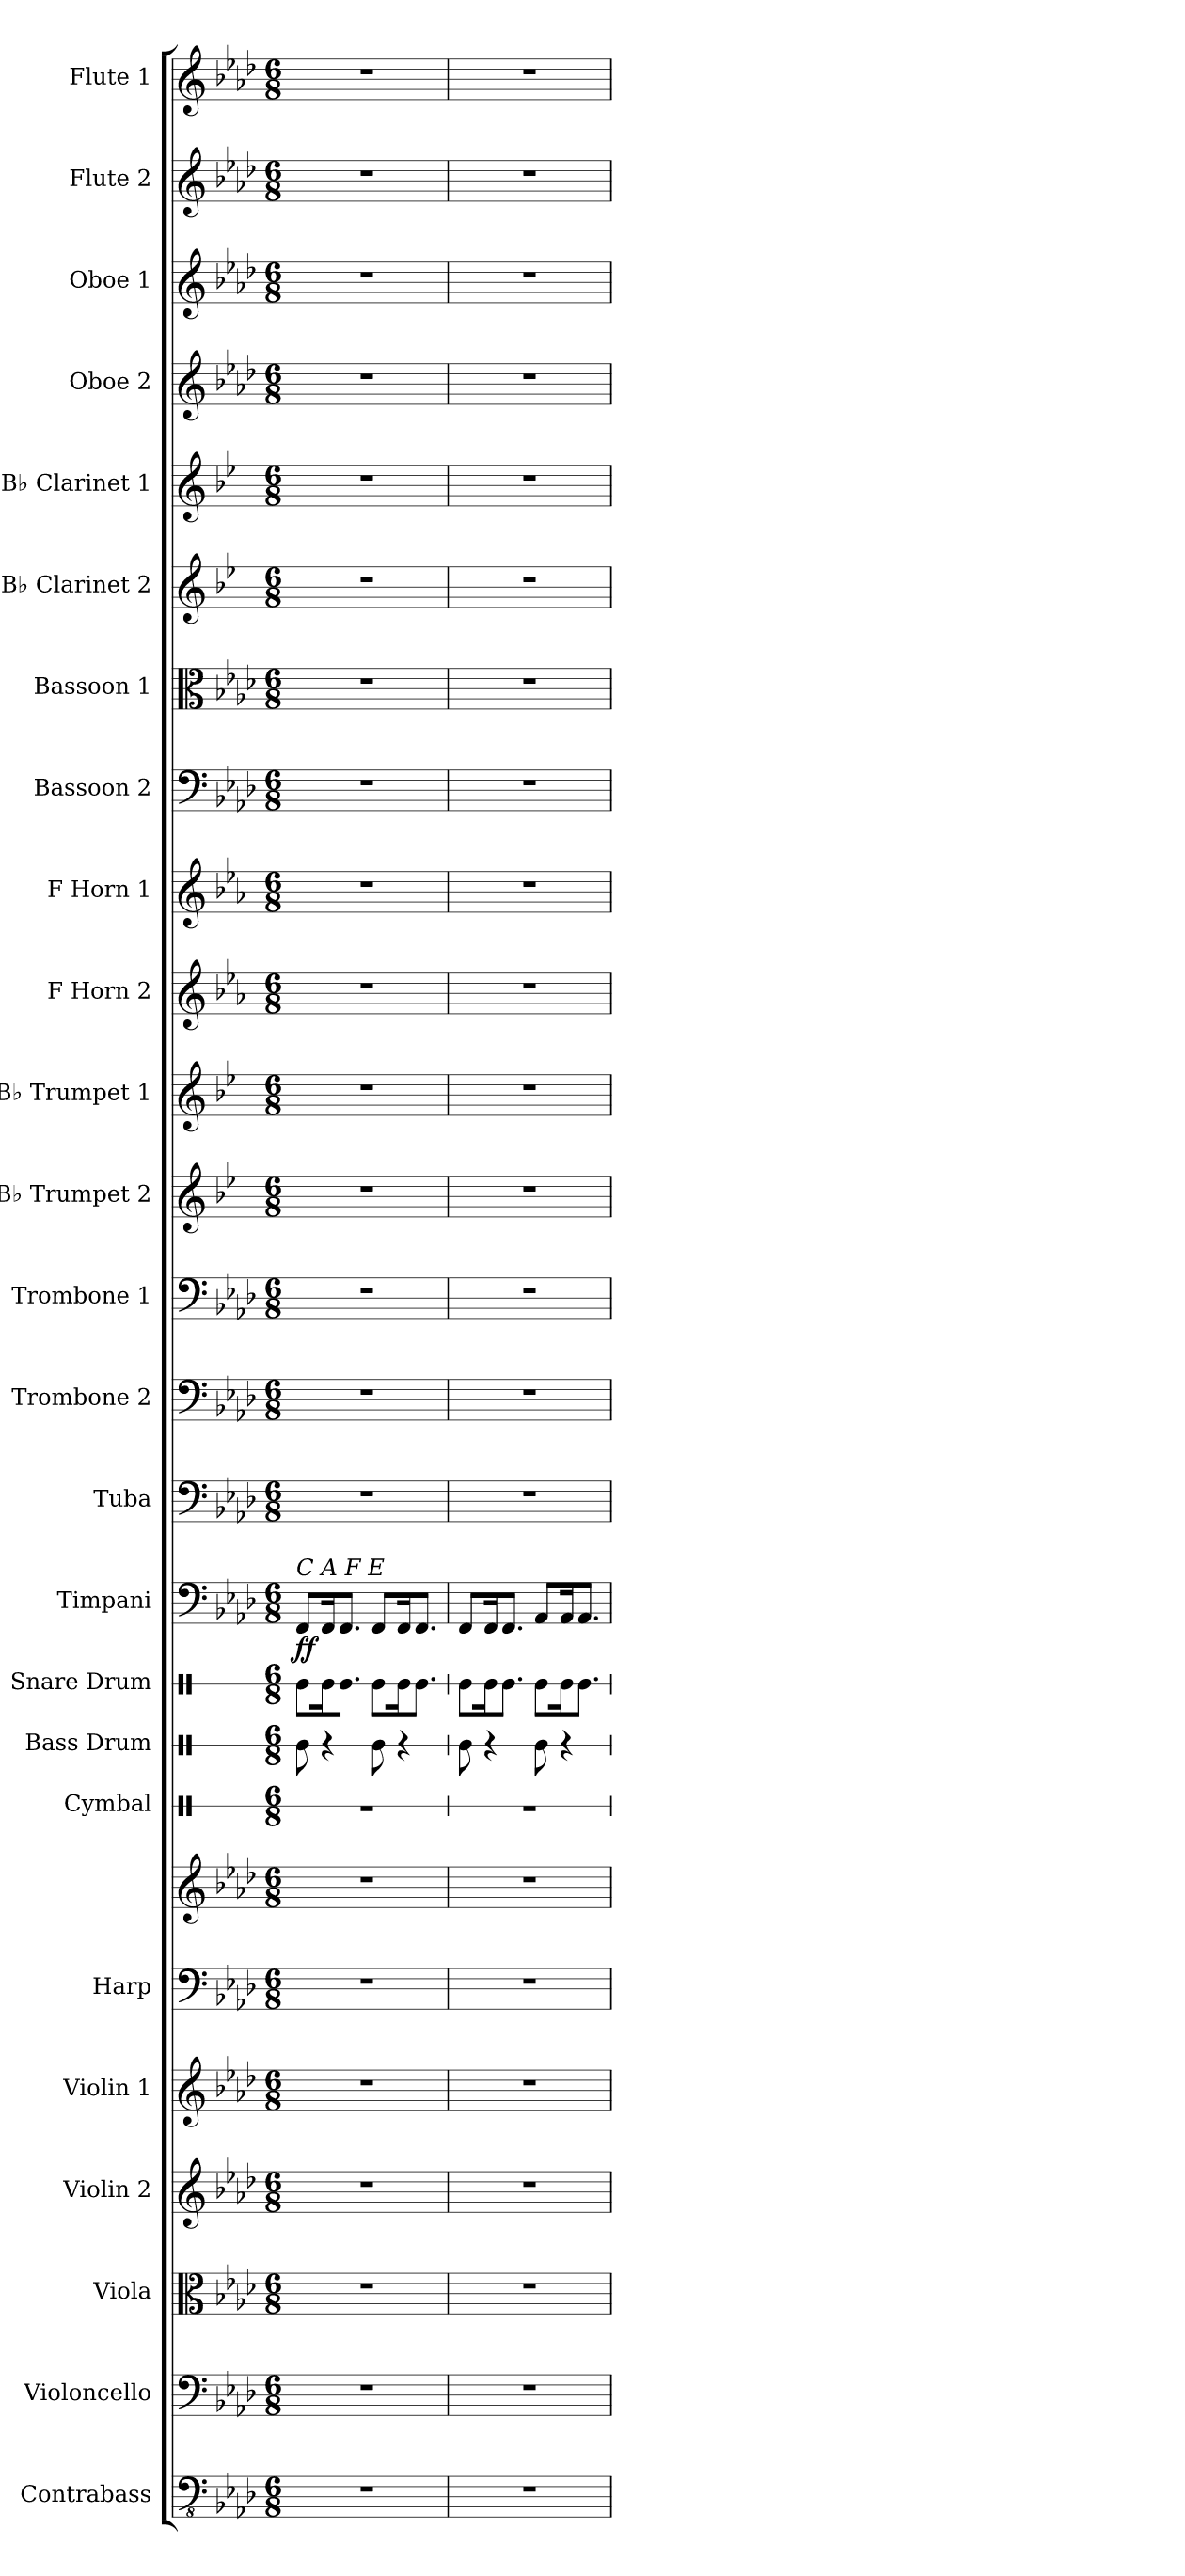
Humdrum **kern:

**kern	**kern	**kern	**kern	**kern	**kern	**kern	**kern	**kern	**kern	**kern	**dynam	**kern	**kern	**kern	**kern	**kern	**kern	**kern	**kern	**kern	**kern	**kern	**kern	**kern	**kern	**kern
*part25	*part24	*part23	*part22	*part21	*part20	*part20	*part19	*part18	*part17	*part16	*part16	*part15	*part14	*part13	*part12	*part11	*part10	*part9	*part8	*part7	*part6	*part5	*part4	*part3	*part2	*part1
*staff26	*staff25	*staff24	*staff23	*staff22	*staff21	*staff20	*staff19	*staff18	*staff17	*staff16	*staff16	*staff15	*staff14	*staff13	*staff12	*staff11	*staff10	*staff9	*staff8	*staff7	*staff6	*staff5	*staff4	*staff3	*staff2	*staff1
*I"Contrabass	*I"Violoncello	*I"Viola	*I"Violin 2	*I"Violin 1	*I"Harp	*	*I"Cymbal	*I"Bass Drum	*I"Snare Drum	*I"Timpani	*	*I"Tuba	*I"Trombone 2	*I"Trombone 1	*I"B♭ Trumpet 2	*I"B♭ Trumpet 1	*I"F Horn 2	*I"F Horn 1	*I"Bassoon 2	*I"Bassoon 1	*I"B♭ Clarinet 2	*I"B♭ Clarinet 1	*I"Oboe 2	*I"Oboe 1	*I"Flute 2	*I"Flute 1
*I'Cb.	*I'Vc.	*I'Vla.	*I'Vln. 2	*I'Vln. 1	*I'Hrp.	*	*I'Cym.	*I'B. Dr.	*I'Sn. Dr.	*I'Timp.	*	*I'Tba.	*I'Tbn. 2	*I'Tbn. 1	*I'B♭ Tpt. 2	*I'B♭ Tpt. 1	*I'F Hn. 2	*I'F Hn. 1	*I'Bsn. 2	*I'Bsn. 1	*I'B♭ Cl. 2	*I'B♭ Cl. 1	*I'Ob. 2	*I'Ob. 1	*I'Fl. 2	*I'Fl. 1
*	*	*	*	*	*	*	*stria1	*stria1	*stria1	*	*	*	*	*	*	*	*	*	*	*	*	*	*	*	*	*
*clefFv4	*clefF4	*clefC3	*clefG2	*clefG2	*clefF4	*clefG2	*clefX	*clefX	*clefX	*clefF4	*	*clefF4	*clefF4	*clefF4	*clefG2	*clefG2	*clefG2	*clefG2	*clefF4	*clefC3	*clefG2	*clefG2	*clefG2	*clefG2	*clefG2	*clefG2
*ITrd7c12	*	*	*	*	*	*	*	*	*	*	*	*	*	*	*ITrd1c2	*ITrd1c2	*ITrd4c7	*ITrd4c7	*	*	*ITrd1c2	*ITrd1c2	*	*	*	*
*k[b-e-a-d-]	*k[b-e-a-d-]	*k[b-e-a-d-]	*k[b-e-a-d-]	*k[b-e-a-d-]	*k[b-e-a-d-]	*k[b-e-a-d-]	*k[]	*k[]	*k[]	*k[b-e-a-d-]	*	*k[b-e-a-d-]	*k[b-e-a-d-]	*k[b-e-a-d-]	*k[b-e-a-d-]	*k[b-e-a-d-]	*k[b-e-a-d-]	*k[b-e-a-d-]	*k[b-e-a-d-]	*k[b-e-a-d-]	*k[b-e-a-d-]	*k[b-e-a-d-]	*k[b-e-a-d-]	*k[b-e-a-d-]	*k[b-e-a-d-]	*k[b-e-a-d-]
*M6/8	*M6/8	*M6/8	*M6/8	*M6/8	*M6/8	*M6/8	*M6/8	*M6/8	*M6/8	*M6/8	*	*M6/8	*M6/8	*M6/8	*M6/8	*M6/8	*M6/8	*M6/8	*M6/8	*M6/8	*M6/8	*M6/8	*M6/8	*M6/8	*M6/8	*M6/8
*MM105	*MM105	*MM105	*MM105	*MM105	*MM105	*MM105	*MM105	*MM105	*MM105	*MM105	*	*MM105	*MM105	*MM105	*MM105	*MM105	*MM105	*MM105	*MM105	*MM105	*MM105	*MM105	*MM105	*MM105	*MM105	*MM105
=1	=1	=1	=1	=1	=1	=1	=1	=1	=1	=1	=1	=1	=1	=1	=1	=1	=1	=1	=1	=1	=1	=1	=1	=1	=1	=1
!	!	!	!	!	!	!	!	!	!	!LO:TX:a:i:t=C A F E	!	!	!	!	!	!	!	!	!	!	!	!	!	!	!	!
!	!	!	!	!	!	!	!	!	!	!	!LO:DY:b	!	!	!	!	!	!	!	!	!	!	!	!	!	!	!
2.r	2.r	2.r	2.r	2.r	2.r	2.r	2.r	8Re\	8Re\L	8FF/L	ff	2.r	2.r	2.r	2.r	2.r	2.r	2.r	2.r	2.r	2.r	2.r	2.r	2.r	2.r	2.r
.	.	.	.	.	.	.	.	4r	16Re\K	16FF/K	.	.	.	.	.	.	.	.	.	.	.	.	.	.	.	.
.	.	.	.	.	.	.	.	.	8.Re\J	8.FF/J	.	.	.	.	.	.	.	.	.	.	.	.	.	.	.	.
.	.	.	.	.	.	.	.	8Re\	8Re\L	8FF/L	.	.	.	.	.	.	.	.	.	.	.	.	.	.	.	.
.	.	.	.	.	.	.	.	4r	16Re\K	16FF/K	.	.	.	.	.	.	.	.	.	.	.	.	.	.	.	.
.	.	.	.	.	.	.	.	.	8.Re\J	8.FF/J	.	.	.	.	.	.	.	.	.	.	.	.	.	.	.	.
=2	=2	=2	=2	=2	=2	=2	=2	=2	=2	=2	=2	=2	=2	=2	=2	=2	=2	=2	=2	=2	=2	=2	=2	=2	=2	=2
2.r	2.r	2.r	2.r	2.r	2.r	2.r	2.r	8Re\	8Re\L	8FF/L	.	2.r	2.r	2.r	2.r	2.r	2.r	2.r	2.r	2.r	2.r	2.r	2.r	2.r	2.r	2.r
.	.	.	.	.	.	.	.	4r	16Re\K	16FF/K	.	.	.	.	.	.	.	.	.	.	.	.	.	.	.	.
.	.	.	.	.	.	.	.	.	8.Re\J	8.FF/J	.	.	.	.	.	.	.	.	.	.	.	.	.	.	.	.
.	.	.	.	.	.	.	.	8Re\	8Re\L	8AA-/L	.	.	.	.	.	.	.	.	.	.	.	.	.	.	.	.
.	.	.	.	.	.	.	.	4r	16Re\K	16AA-/K	.	.	.	.	.	.	.	.	.	.	.	.	.	.	.	.
.	.	.	.	.	.	.	.	.	8.Re\J	8.AA-/J	.	.	.	.	.	.	.	.	.	.	.	.	.	.	.	.
=	=	=	=	=	=	=	=	=	=	=	=	=	=	=	=	=	=	=	=	=	=	=	=	=	=	=
*-	*-	*-	*-	*-	*-	*-	*-	*-	*-	*-	*-	*-	*-	*-	*-	*-	*-	*-	*-	*-	*-	*-	*-	*-	*-	*-
